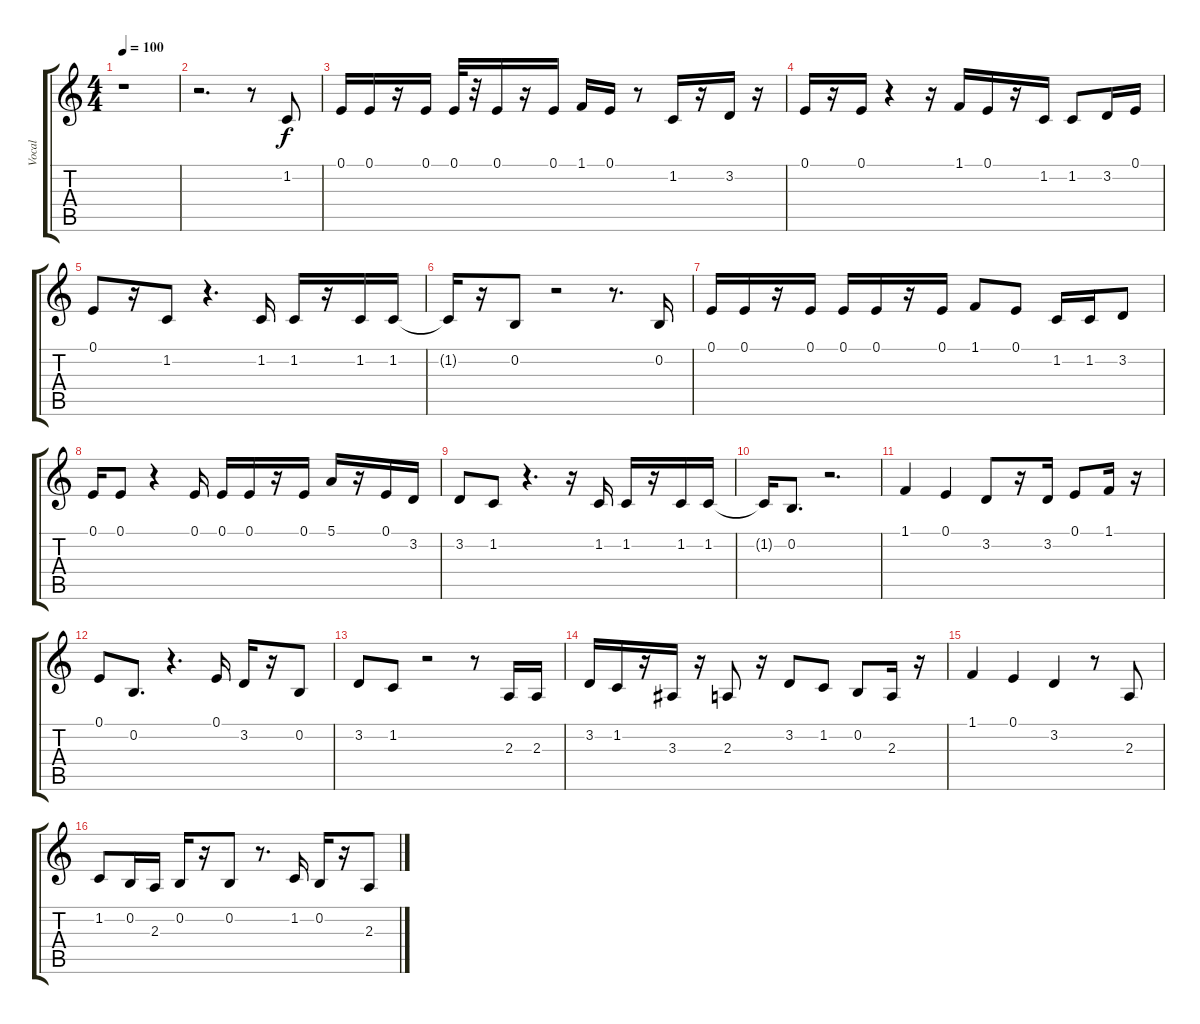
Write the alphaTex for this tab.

\track ("Vocal" "Vocal") {instrument flute}
\staff {score tabs}
\tuning (E4 B3 G3 D3 A2 E2) {hide}
\ts (4 4)
\tempo 100
\clef g2
\ks c
r.1{dy f} |
r.2{d} r.8 1.2.8 |
0.1.16 0.1.16 r.16 0.1.16 0.1.32 r.32 0.1.16 r.16 0.1.16 1.1.16 0.1.16 r.8 1.2.16 r.16 3.2.16 r.16 |
0.1.16 r.16 0.1.16 r.4 r.16 1.1.16 0.1.16 r.16 1.2.16 1.2.8 3.2.16 0.1.16 |
0.1.8 r.16 1.2.8 r.4{d} 1.2.16 1.2.16 r.16 1.2.16 1.2.16 |
1.2{t}.16 r.16 0.2.8 r.2 r.8{d} 0.2.16 |
0.1.16 0.1.16 r.16 0.1.16 0.1.16 0.1.16 r.16 0.1.16 1.1.8 0.1.8 1.2.16 1.2.16 3.2.8 |
0.1.16 0.1.8 r.4 0.1.16 0.1.16 0.1.16 r.16 0.1.16 5.1.16 r.16 0.1.16 3.2.16 |
3.2.8 1.2.8 r.4{d} r.16 1.2.16 1.2.16 r.16 1.2.16 1.2.16 |
1.2{t}.16 0.2.8{d} r.2{d} |
1.1.4 0.1.4 3.2.8 r.16 3.2.16 0.1.8 1.1.16 r.16 |
0.1.8 0.2.8{d} r.4{d} 0.1.16 3.2.16 r.16 0.2.8 |
3.2.8 1.2.8 r.2 r.8 2.3.16 2.3.16 |
3.2.16 1.2.16 r.16 3.3.16 r.16 2.3.8 r.16 3.2.8 1.2.8 0.2.8 2.3.16 r.16 |
1.1.4 0.1.4 3.2.4 r.8 2.3.8 |
1.2.8 0.2.16 2.3.16 0.2.16 r.16 0.2.8 r.8{d} 1.2.16 0.2.16 r.16 2.3.8
